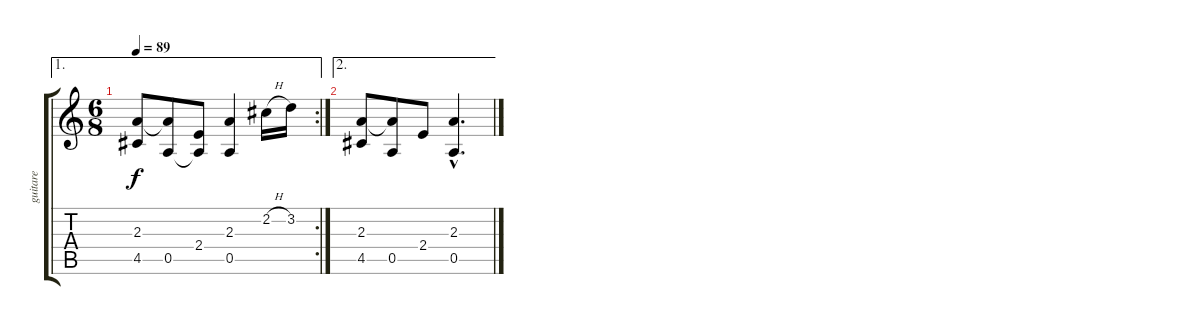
\track ("guitare" "guitare") {instrument acousticguitarnylon}
\staff {score tabs}
\tuning (E4 B3 G3 D3 A2 E2) {hide}
\ae 1
\rc 2
\ts (6 8)
\tempo 89
\clef g2
\ks c
(2.3 4.5).8{dy f} (2.3{t} 0.5).8 (2.4 0.5{t}).8 (2.3 0.5).4 2.2{h}.16 3.2.16 |
\ae 2
(2.3 4.5).8 (2.3{t} 0.5).8 2.4.8 (2.3{hac} 0.5{hac}).4{d}
